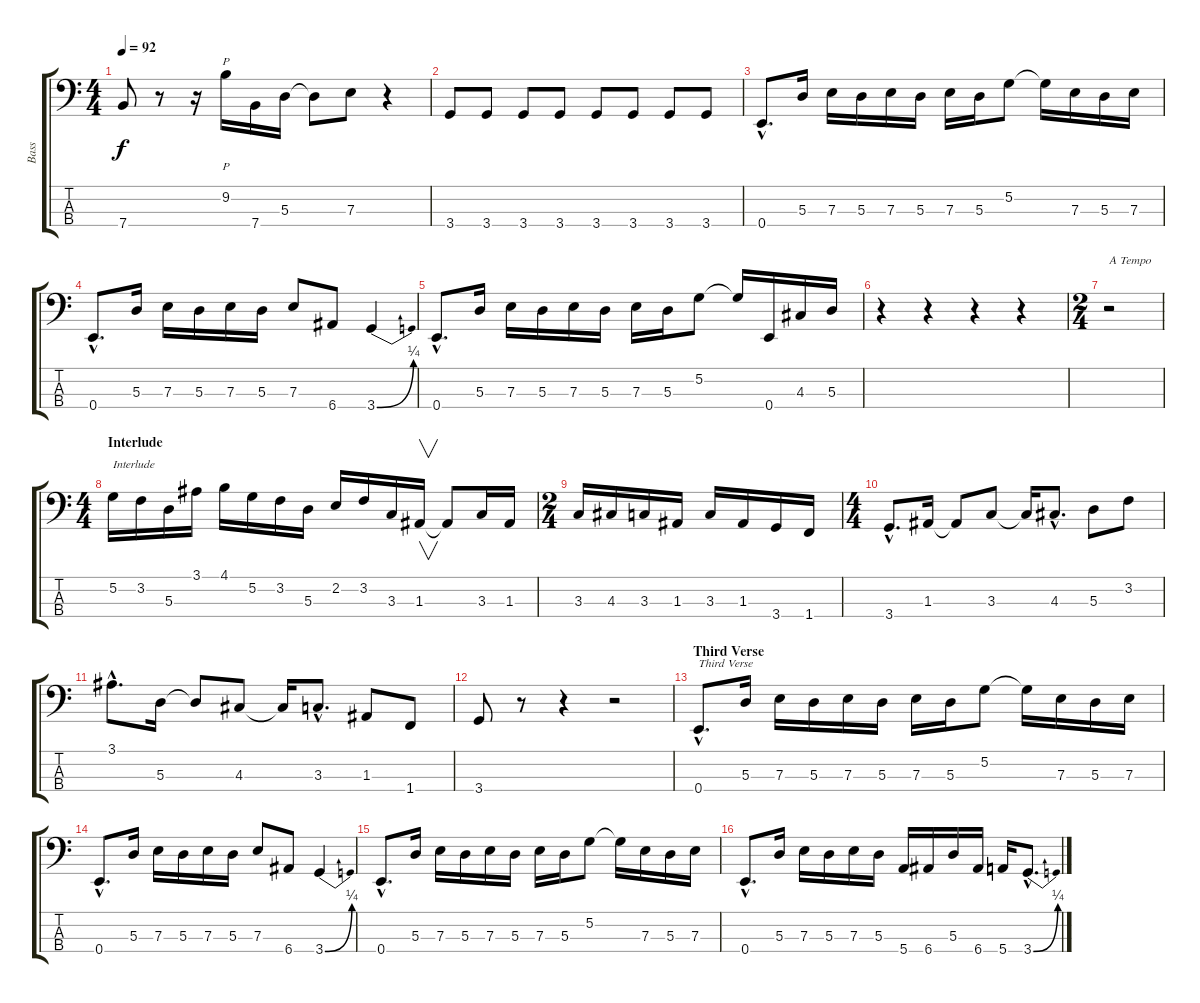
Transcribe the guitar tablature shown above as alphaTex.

\track ("Bass" "Bass") {instrument electricbassfinger}
\staff {score tabs}
\tuning (G2 D2 A1 E1) {hide}
\ts (4 4)
\tempo 92
\clef f4
\ks c
7.4.8{dy f} r.8 r.16 9.2.16{p} 7.4.16 5.3.16 5.3{t}.8 7.3.8 r.4 |
3.4.8 3.4.8 3.4.8 3.4.8 3.4.8 3.4.8 3.4.8 3.4.8 |
0.4{hac}.8{d instrument electricbassfinger} 5.3.16 7.3.16 5.3.16 7.3.16 5.3.16 7.3.16 5.3.16 5.2.8 5.2{t}.16 7.3.16 5.3.16 7.3.16 |
0.4{hac}.8{d} 5.3.16 7.3.16 5.3.16 7.3.16 5.3.16 7.3.8 6.4.8 3.4{be (bend 0 0 60 1)}.4 |
0.4{hac}.8{d} 5.3.16 7.3.16 5.3.16 7.3.16 5.3.16 7.3.16 5.3.16 5.2.8 5.2{t}.16 0.4.16 4.3.16 5.3.16 |
r.4 r.4 r.4 r.4 |
\ts (2 4)
r.2{txt "A Tempo"} |
\ts (4 4)
\section ("" "Interlude")
5.2.16{txt "Interlude"} 3.2.16 5.3.16 3.1.16 4.1.16 5.2.16 3.2.16 5.3.16 2.2.16 3.2.16 3.3.16 1.3.16{v} 1.3{t}.8 3.3.16 1.3.16 |
\ts (2 4)
3.3.16 4.3.16 3.3.16 1.3.16 3.3.16 1.3.16 3.4.16 1.4.16 |
\ts (4 4)
3.4{hac}.8{d} 1.3.16 1.3{t}.8 3.3.8 3.3{t}.16 4.3{hac}.8{d} 5.3.8 3.2.8 |
3.1{hac}.8{d} 5.3.16 5.3{t}.8 4.3.8 4.3{t}.16 3.3{hac}.8{d} 1.3.8 1.4.8 |
3.4.8 r.8 r.4 r.2 |
\section ("" "Third Verse")
0.4{hac}.8{d txt "Third Verse"} 5.3.16 7.3.16 5.3.16 7.3.16 5.3.16 7.3.16 5.3.16 5.2.8 5.2{t}.16 7.3.16 5.3.16 7.3.16 |
0.4{hac}.8{d} 5.3.16 7.3.16 5.3.16 7.3.16 5.3.16 7.3.8 6.4.8 3.4{be (bend 0 0 60 1)}.4 |
0.4{hac}.8{d} 5.3.16 7.3.16 5.3.16 7.3.16 5.3.16 7.3.16 5.3.16 5.2.8 5.2{t}.16 7.3.16 5.3.16 7.3.16 |
0.4{hac}.8{d} 5.3.16 7.3.16 5.3.16 7.3.16 5.3.16 5.4.16 6.4.16 5.3.16 6.4.16 5.4.16 3.4{be (bend 0 0 60 1) hac}.8{d}
